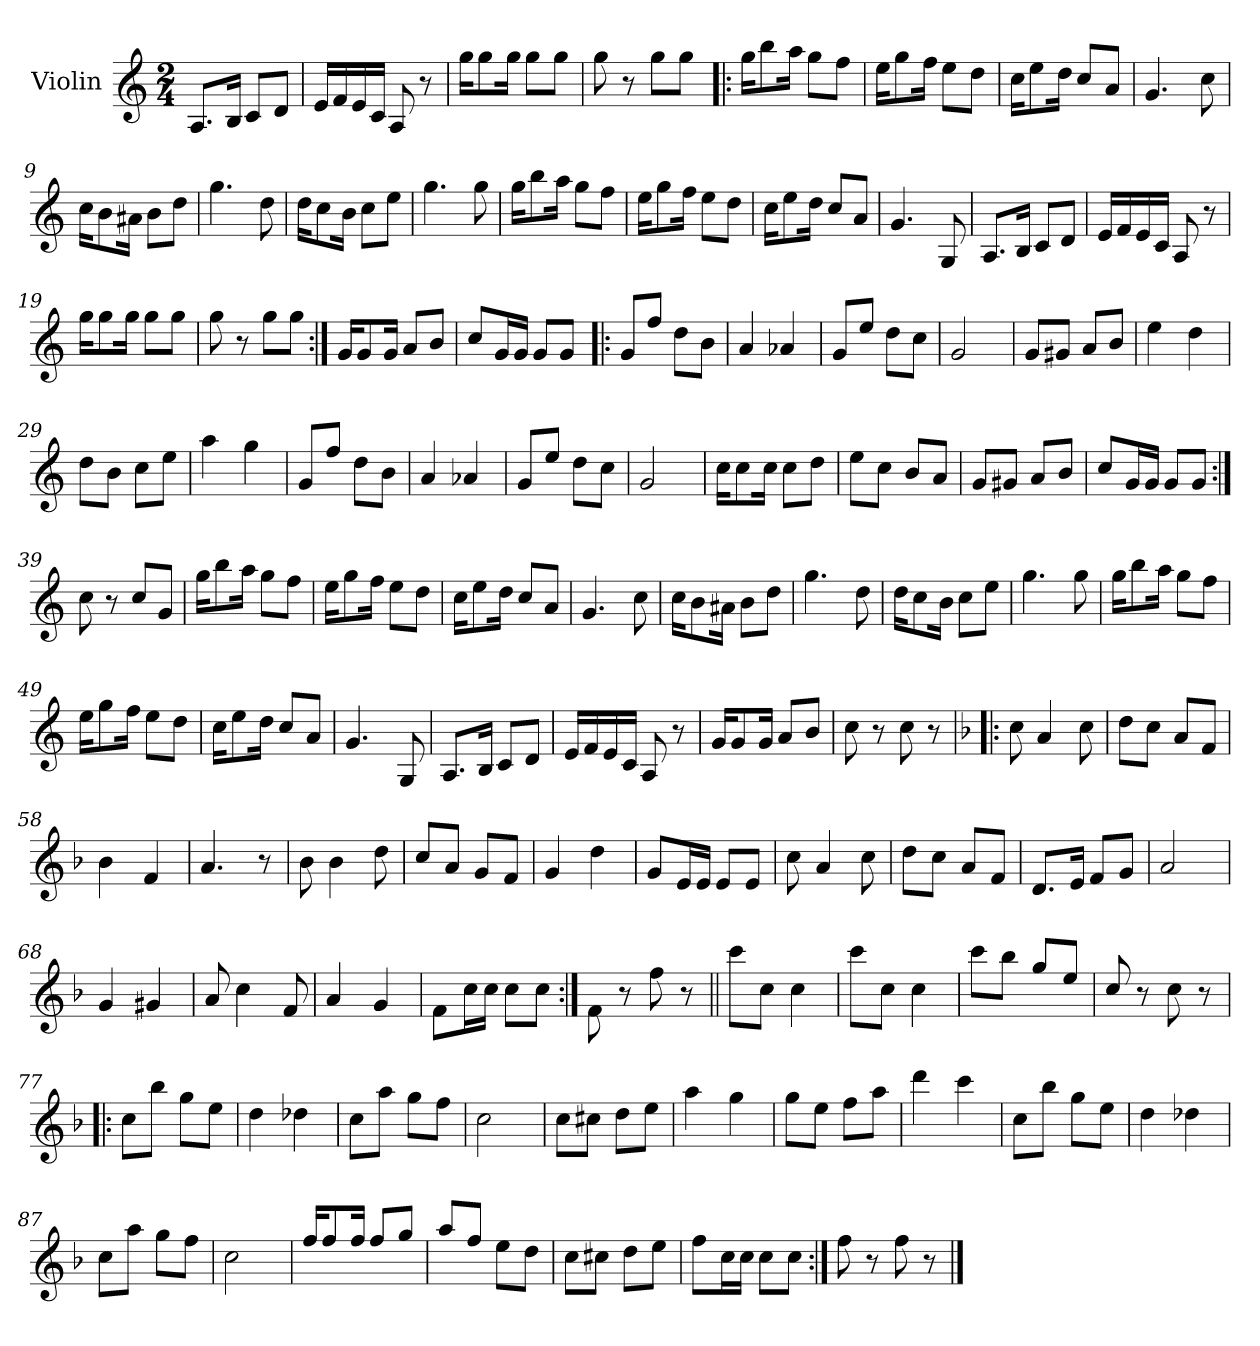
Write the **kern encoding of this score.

**kern
*part1
*staff1
*I"Violin
*I'Vln
*clefG2
*k[]
*C:
*M2/4
=1
8.A/L
16B/Jk
8c/L
8d/J
=2
16e/LL
16f/
16e/
16c/JJ
8A/
8r
=3
16gg\KL
8gg\
16gg\Jk
8gg\L
8gg\J
=4
8gg\
8r
8gg\L
8gg\J
=5!|:
16gg\KL
8bb\
16aa\Jk
8gg\L
8ff\J
=6
16ee\KL
8gg\
16ff\Jk
8ee\L
8dd\J
=7
16cc\KL
8ee\
16dd\Jk
8cc/L
8a/J
=8
4.g/
8cc\
!!LO:LB:g=z
=9
16cc\KL
8b\
16a#X\Jk
8b\L
8dd\J
=10
4.gg\
8dd\
=11
16dd\KL
8cc\
16b\Jk
8cc\L
8ee\J
=12
4.gg\
8gg\
=13
16gg\KL
8bb\
16aa\Jk
8gg\L
8ff\J
=14
16ee\KL
8gg\
16ff\Jk
8ee\L
8dd\J
=15
16cc\KL
8ee\
16dd\Jk
8cc/L
8a/J
=16
4.g/
8G/
!!LO:LB:g=z
=17
8.A/L
16B/Jk
8c/L
8d/J
=18
16e/LL
16f/
16e/
16c/JJ
8A/
8r
=19
16gg\KL
8gg\
16gg\Jk
8gg\L
8gg\J
=20
8gg\
8r
8gg\L
8gg\J
!!LO:LB:g=z
=21:|!
16g/KL
8g/
16g/Jk
8a/L
8b/J
=22
8cc/L
16g/L
16g/JJ
8g/L
8g/J
=23!|:
8g/L
8ff/J
8dd\L
8b\J
=24
4a/
4a-X/
=25
8g/L
8ee/J
8dd\L
8cc\J
=26
2g/
=27
8g/L
8g#X/J
8a/L
8b/J
=28
4ee\
4dd\
=29
8dd\L
8b\J
8cc\L
8ee\J
=30
4aa\
4gg\
=31
8g/L
8ff/J
8dd\L
8b\J
=32
4a/
4a-X/
!!LO:LB:g=z
=33
8g/L
8ee/J
8dd\L
8cc\J
=34
2g/
=35
16cc\KL
8cc\
16cc\Jk
8cc\L
8dd\J
=36
8ee\L
8cc\J
8b/L
8a/J
=37
8g/L
8g#X/J
8a/L
8b/J
=38
8cc/L
16g/L
16g/JJ
8g/L
8g/J
=39:|!
8cc\
8r
8cc/L
8g/J
=40
16gg\KL
8bb\
16aa\Jk
8gg\L
8ff\J
=41
16ee\KL
8gg\
16ff\Jk
8ee\L
8dd\J
=42
16cc\KL
8ee\
16dd\Jk
8cc/L
8a/J
!!LO:LB:g=z
=43
4.g/
8cc\
=44
16cc\KL
8b\
16a#X\Jk
8b\L
8dd\J
=45
4.gg\
8dd\
=46
16dd\KL
8cc\
16b\Jk
8cc\L
8ee\J
=47
4.gg\
8gg\
=48
16gg\KL
8bb\
16aa\Jk
8gg\L
8ff\J
=49
16ee\KL
8gg\
16ff\Jk
8ee\L
8dd\J
=50
16cc\KL
8ee\
16dd\Jk
8cc/L
8a/J
=51
4.g/
8G/
=52
8.A/L
16B/Jk
8c/L
8d/J
!!LO:LB:g=z
=53
16e/LL
16f/
16e/
16c/JJ
8A/
8r
=54
16g/KL
8g/
16g/Jk
8a/L
8b/J
=55
8cc\
8r
8cc\
8r
=56!|:
*k[b-]
*F:
8cc\
4a/
8cc\
=57
8dd\L
8cc\J
8a/L
8f/J
=58
4b-\
4f/
=59
4.a/
8r
=60
8b-\
4b-\
8dd\
=61
8cc/L
8a/J
8g/L
8f/J
=62
4g/
4dd\
=63
8g/L
16e/L
16e/JJ
8e/L
8e/J
!!LO:LB:g=z
=64
8cc\
4a/
8cc\
=65
8dd\L
8cc\J
8a/L
8f/J
=66
8.d/L
16e/Jk
8f/L
8g/J
=67
2a/
=68
4g/
4g#X/
=69
8a/
4cc\
8f/
=70
4a/
4g/
=71
8f\L
16cc\L
16cc\JJ
8cc\L
8cc\J
=72:|!
8f\
8r
8ff\
8r
=73||
8ccc\L
8cc\J
4cc\
=74
8ccc\L
8cc\J
4cc\
!!LO:LB:g=z
=75
8ccc\L
8bb-\J
8gg/L
8ee/J
=76
8cc/
8r
8cc\
8r
=77!|:
8cc\L
8bb-\J
8gg\L
8ee\J
=78
4dd\
4dd-X\
=79
8cc\L
8aa\J
8gg\L
8ff\J
=80
2cc\
=81
8cc\L
8cc#X\J
8dd\L
8ee\J
=82
4aa\
4gg\
=83
8gg\L
8ee\J
8ff\L
8aa\J
=84
4ddd\
4ccc\
=85
8cc\L
8bb-\J
8gg\L
8ee\J
!!LO:LB:g=z
=86
4dd\
4dd-X\
=87
8cc\L
8aa\J
8gg\L
8ff\J
=88
2cc\
=89
16ff/KL
8ff/
16ff/Jk
8ff/L
8gg/J
=90
8aa/L
8ff/J
8ee\L
8dd\J
=91
8cc\L
8cc#X\J
8dd\L
8ee\J
=92
8ff\L
16cc\L
16cc\JJ
8cc\L
8cc\J
=93:|!
8ff\
8r
8ff\
8r
==
*-
